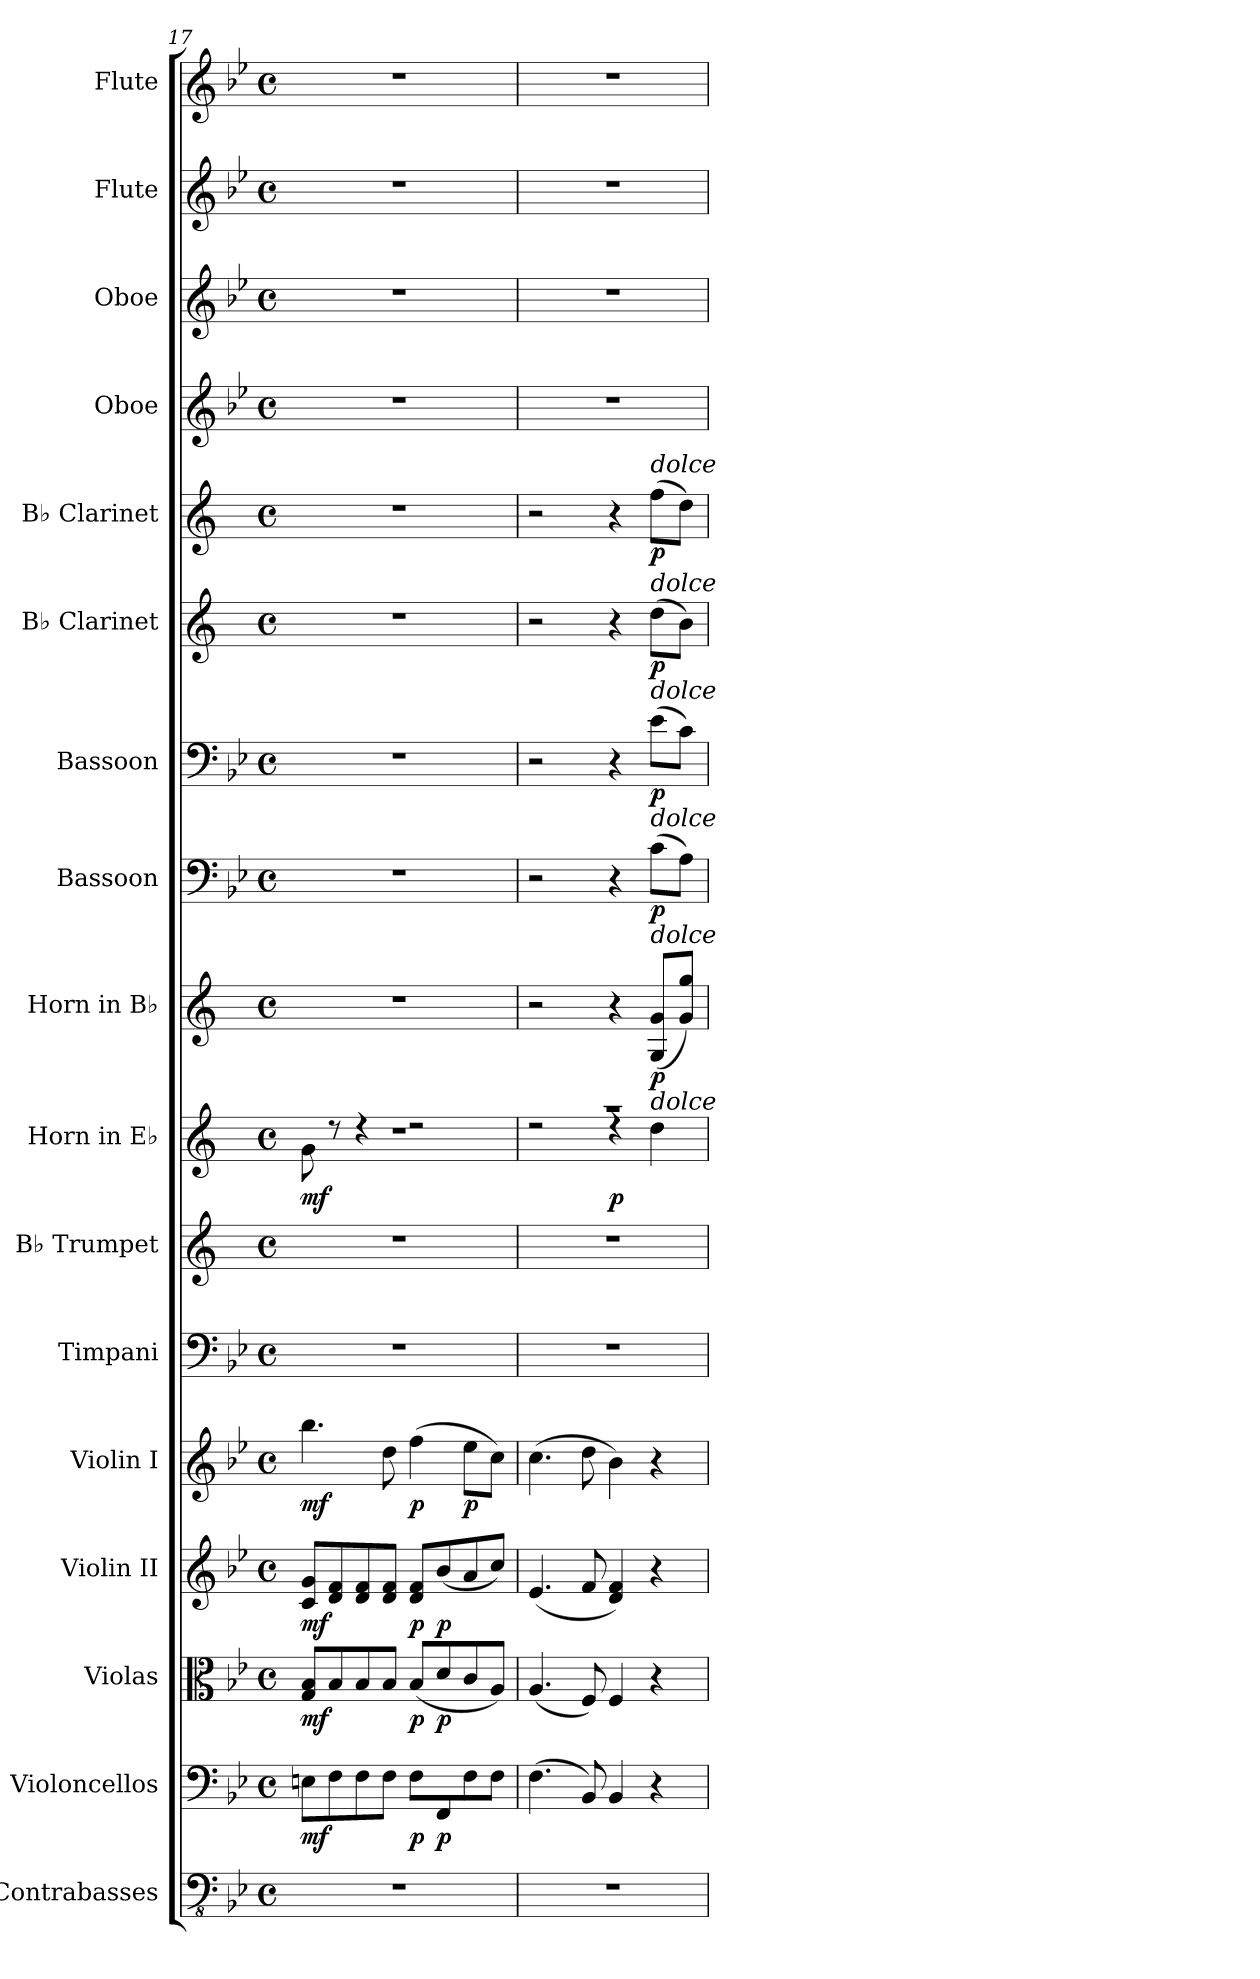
**kern	**kern	**dynam	**kern	**dynam	**kern	**dynam	**kern	**dynam	**kern	**kern	**kern	**dynam	**kern	**dynam	**kern	**dynam	**kern	**dynam	**kern	**dynam	**kern	**dynam	**kern	**kern	**kern	**kern
*part17	*part16	*part16	*part15	*part15	*part14	*part14	*part13	*part13	*part12	*part11	*part10	*part10	*part9	*part9	*part8	*part8	*part7	*part7	*part6	*part6	*part5	*part5	*part4	*part3	*part2	*part1
*staff17	*staff16	*staff16	*staff15	*staff15	*staff14	*staff14	*staff13	*staff13	*staff12	*staff11	*staff10	*staff10	*staff9	*staff9	*staff8	*staff8	*staff7	*staff7	*staff6	*staff6	*staff5	*staff5	*staff4	*staff3	*staff2	*staff1
*I"Contrabasses	*I"Violoncellos	*	*I"Violas	*	*I"Violin II	*	*I"Violin I	*	*I"Timpani	*I"B♭ Trumpet	*I"Horn in E♭	*	*I"Horn in B♭	*	*I"Bassoon	*	*I"Bassoon	*	*I"B♭ Clarinet	*	*I"B♭ Clarinet	*	*I"Oboe	*I"Oboe	*I"Flute	*I"Flute
*I'Cbs.	*I'Vcs.	*	*I'Vlas.	*	*I'Vln II.	*	*I'Vln I.	*	*I'Timp.	*I'B♭ Tpt.	*	*	*	*	*I'Bsn.	*	*I'Bsn.	*	*I'B♭ Cl.	*	*I'B♭ Cl.	*	*I'Ob.	*I'Ob.	*I'Fl.	*I'Fl.
*clefFv4	*clefF4	*	*clefC3	*	*clefG2	*	*clefG2	*	*clefF4	*clefG2	*clefG2	*	*clefG2	*	*clefF4	*	*clefF4	*	*clefG2	*	*clefG2	*	*clefG2	*clefG2	*clefG2	*clefG2
*	*	*	*	*	*	*	*	*	*	*ITrd1c2	*ITrd5c9	*	*ITrd1c2	*	*	*	*	*	*ITrd1c2	*	*ITrd1c2	*	*	*	*	*
*k[b-e-]	*k[b-e-]	*	*k[b-e-]	*	*k[b-e-]	*	*k[b-e-]	*	*k[b-e-]	*k[b-e-]	*k[b-e-a-]	*	*k[b-e-]	*	*k[b-e-]	*	*k[b-e-]	*	*k[b-e-]	*	*k[b-e-]	*	*k[b-e-]	*k[b-e-]	*k[b-e-]	*k[b-e-]
*M4/4	*M4/4	*	*M4/4	*	*M4/4	*	*M4/4	*	*M4/4	*M4/4	*M4/4	*	*M4/4	*	*M4/4	*	*M4/4	*	*M4/4	*	*M4/4	*	*M4/4	*M4/4	*M4/4	*M4/4
*met(c)	*met(c)	*	*met(c)	*	*met(c)	*	*met(c)	*	*met(c)	*met(c)	*met(c)	*	*met(c)	*	*met(c)	*	*met(c)	*	*met(c)	*	*met(c)	*	*met(c)	*met(c)	*met(c)	*met(c)
*MM35	*MM35	*	*MM35	*	*MM35	*	*MM35	*	*MM35	*MM35	*MM35	*	*MM35	*	*MM35	*	*MM35	*	*MM35	*	*MM35	*	*MM35	*MM35	*MM35	*MM35
=17	=17	=17	=17	=17	=17	=17	=17	=17	=17	=17	=17	=17	=17	=17	=17	=17	=17	=17	=17	=17	=17	=17	=17	=17	=17	=17
*	*	*	*	*	*	*	*	*	*	*	*^	*	*	*	*	*	*	*	*	*	*	*	*	*	*	*
!	!	!LO:DY:b	!	!LO:DY:b	!	!LO:DY:b	!	!LO:DY:b	!	!	!	!	!LO:DY:b	!	!	!	!	!	!	!	!	!	!	!	!	!	!
1r	8En\L	mf	8G/ 8B-/L	mf	8c/ 8g/L	mf	4.bb-\	mf	1r	1r	1r	8B-\	mf	1r	.	1r	.	1r	.	1r	.	1r	.	1r	1r	1r	1r
.	8F\	.	8B-/	.	8d/ 8f/	.	.	.	.	.	.	8rdd	.	.	.	.	.	.	.	.	.	.	.	.	.	.	.
.	8F\	.	8B-/	.	8d/ 8f/	.	.	.	.	.	.	4rdd	.	.	.	.	.	.	.	.	.	.	.	.	.	.	.
.	8F\J	.	8B-/J	.	8d/ 8f/J	.	8dd\	.	.	.	.	.	.	.	.	.	.	.	.	.	.	.	.	.	.	.	.
!	!	!LO:DY:b	!	!LO:DY:b	!	!LO:DY:b	!	!LO:DY:b	!	!	!	!	!	!	!	!	!	!	!	!	!	!	!	!	!	!	!
.	8F\L	p	(8B-/L	p	8d/ 8f/L	p	(4ff\	p	.	.	.	2rdd	.	.	.	.	.	.	.	.	.	.	.	.	.	.	.
!	!	!LO:DY:b	!	!LO:DY:b	!	!LO:DY:b	!	!	!	!	!	!	!	!	!	!	!	!	!	!	!	!	!	!	!	!	!
.	8FF/	p	8d/	p	(8b-/	p	.	.	.	.	.	.	.	.	.	.	.	.	.	.	.	.	.	.	.	.	.
!	!	!	!	!	!	!	!	!LO:DY:b	!	!	!	!	!	!	!	!	!	!	!	!	!	!	!	!	!	!	!
.	8F\	.	8c/	.	8a/	.	8ee-\L	p	.	.	.	.	.	.	.	.	.	.	.	.	.	.	.	.	.	.	.
.	8F\J	.	8A/J)	.	8cc/J)	.	8cc\J)	.	.	.	.	.	.	.	.	.	.	.	.	.	.	.	.	.	.	.	.
=18	=18	=18	=18	=18	=18	=18	=18	=18	=18	=18	=18	=18	=18	=18	=18	=18	=18	=18	=18	=18	=18	=18	=18	=18	=18	=18	=18
1r	(4.F\	.	(4.A/	.	(4.e-/	.	(4.cc\	.	1r	1r	1r	2rdd	.	2r	.	2r	.	2r	.	2r	.	2r	.	1r	1r	1r	1r
.	8BB-/)	.	8F/)	.	8f/	.	8dd\	.	.	.	.	.	.	.	.	.	.	.	.	.	.	.	.	.	.	.	.
!	!	!	!	!	!	!	!	!	!	!	!	!	!LO:DY:b	!	!	!	!	!	!	!	!	!	!	!	!	!	!
.	4BB-/	.	4F/	.	4d/ 4f/)	.	4b-\)	.	.	.	.	4rdd	p	4r	.	4r	.	4r	.	4r	.	4r	.	.	.	.	.
!	!	!	!	!	!	!	!	!	!	!	!	!	!	!	!	!	!	!	!	!	!	!LO:TX:a:i:t=dolce	!	!	!	!	!
!	!	!	!	!	!	!	!	!	!	!	!	!	!	!	!	!	!	!	!	!LO:TX:a:i:t=dolce	!	!	!	!	!	!	!
!	!	!	!	!	!	!	!	!	!	!	!	!	!	!	!	!	!	!LO:TX:a:i:t=dolce	!	!	!	!	!	!	!	!	!
!	!	!	!	!	!	!	!	!	!	!	!	!	!	!	!	!LO:TX:a:i:t=dolce	!	!	!	!	!	!	!	!	!	!	!
!	!	!	!	!	!	!	!	!	!	!	!	!	!	!LO:TX:a:i:t=dolce	!	!	!	!	!	!	!	!	!	!	!	!	!
!	!	!	!	!	!	!	!	!	!	!	!	!LO:TX:a:i:t=dolce	!	!	!	!	!	!	!	!	!	!	!	!	!	!	!
!	!	!	!	!	!	!	!	!	!	!	!	!	!	!	!LO:DY:b	!	!LO:DY:b	!	!LO:DY:b	!	!LO:DY:b	!	!LO:DY:b	!	!	!	!
.	4r	.	4r	.	4r	.	4r	.	.	.	.	4f\	.	(8F/ 8f/L	p	(8c\L	p	(8e-\L	p	(8cc\L	p	(8ee-\L	p	.	.	.	.
.	.	.	.	.	.	.	.	.	.	.	.	.	.	8f/ 8ff/J)	.	8A\J)	.	8c\J)	.	8a\J)	.	8cc\J)	.	.	.	.	.
*	*	*	*	*	*	*	*	*	*	*	*v	*v	*	*	*	*	*	*	*	*	*	*	*	*	*	*	*
=	=	=	=	=	=	=	=	=	=	=	=	=	=	=	=	=	=	=	=	=	=	=	=	=	=	=
*-	*-	*-	*-	*-	*-	*-	*-	*-	*-	*-	*-	*-	*-	*-	*-	*-	*-	*-	*-	*-	*-	*-	*-	*-	*-	*-
